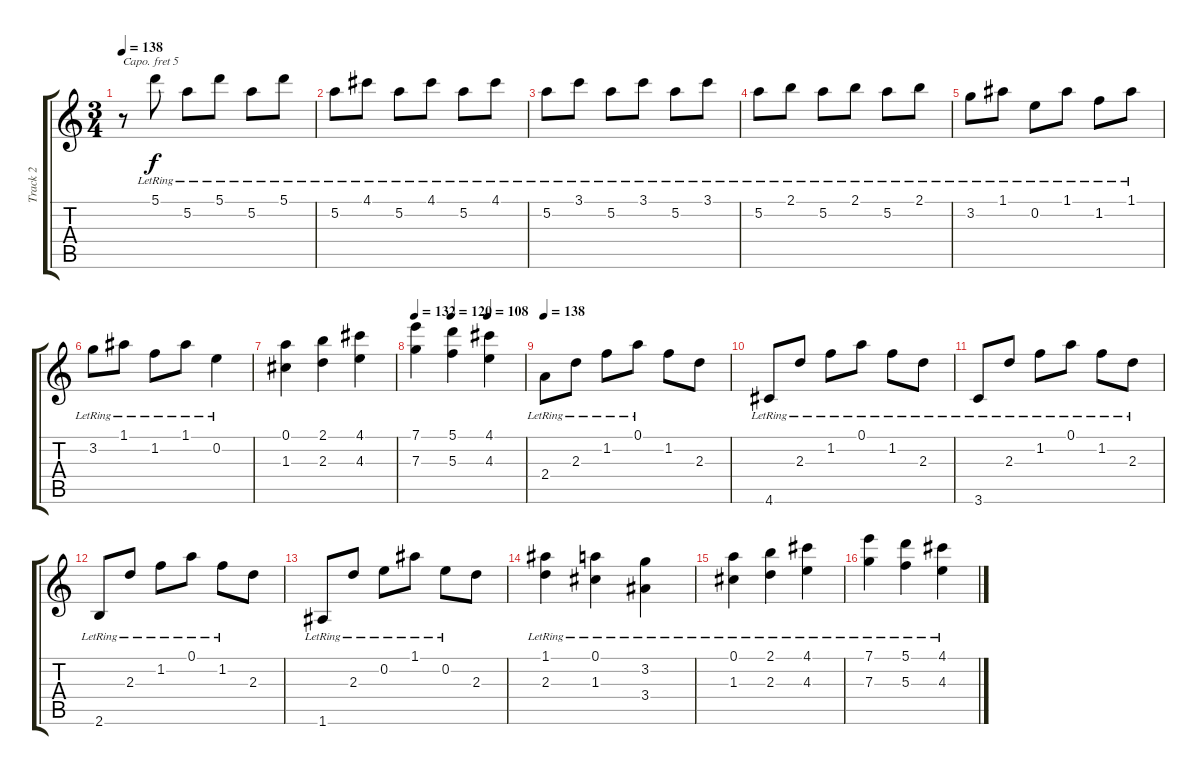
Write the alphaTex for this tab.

\track ("Track 2" "Track 2") {instrument acousticguitarsteel}
\staff {score tabs}
\capo 5
\tuning (E4 B3 G3 D3 A2 E2) {hide}
\ts (3 4)
\tempo 138
\clef g2
\ks c
r.8{dy f} 5.1{lr}.8 5.2{lr}.8 5.1{lr}.8 5.2{lr}.8 5.1{lr}.8 |
5.2{lr}.8 4.1{lr}.8 5.2{lr}.8 4.1{lr}.8 5.2{lr}.8 4.1{lr}.8 |
5.2{lr}.8 3.1{lr}.8 5.2{lr}.8 3.1{lr}.8 5.2{lr}.8 3.1{lr}.8 |
5.2{lr}.8 2.1{lr}.8 5.2{lr}.8 2.1{lr}.8 5.2{lr}.8 2.1{lr}.8 |
3.2{lr}.8 1.1{lr}.8 0.2{lr}.8 1.1{lr}.8 1.2{lr}.8 1.1{lr}.8 |
3.2{lr}.8 1.1{lr}.8 1.2{lr}.8 1.1{lr}.8 0.2{lr}.4 |
(0.1 1.3).4 (2.1 2.3).4 (4.1 4.3).4 |
\tempo 132
\tempo (120 0.3333333333333333)
\tempo (108 0.6666666666666666)
(7.1 7.3).4 (5.1 5.3).4 (4.1 4.3).4 |
\tempo 138
2.4{lr}.8 2.3{lr}.8 1.2{lr}.8 0.1{lr}.8 1.2.8 2.3.8 |
4.6{lr}.8 2.3{lr}.8 1.2{lr}.8 0.1{lr}.8 1.2{lr}.8 2.3{lr}.8 |
3.6{lr}.8 2.3{lr}.8 1.2{lr}.8 0.1{lr}.8 1.2{lr}.8 2.3{lr}.8 |
2.6{lr}.8 2.3{lr}.8 1.2{lr}.8 0.1{lr}.8 1.2{lr}.8 2.3.8 |
1.6{lr}.8 2.3{lr}.8 0.2{lr}.8 1.1{lr}.8 0.2{lr}.8 2.3.8 |
(1.1{lr} 2.3{lr}).4 (0.1{lr} 1.3{lr}).4 (3.2{lr} 3.4).4 |
(0.1{lr} 1.3{lr}).4 (2.1{lr} 2.3{lr}).4 (4.1{lr} 4.3{lr}).4 |
(7.1{lr} 7.3{lr}).4 (5.1{lr} 5.3{lr}).4 (4.1{lr} 4.3{lr}).4
